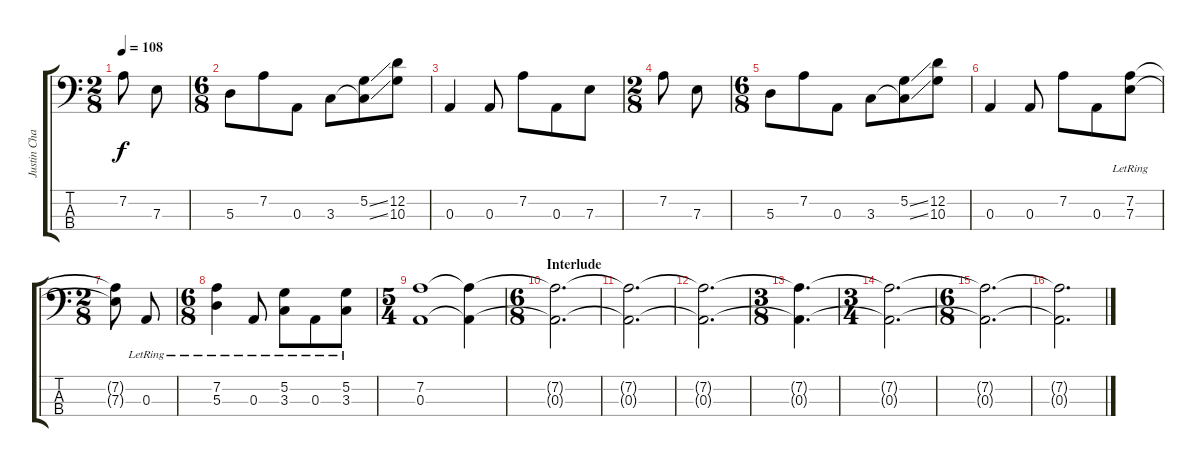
\track ("Justin Chancellor" "Justin Cha") {instrument electricbasspick}
\staff {score tabs}
\tuning (G2 D2 A1 D1) {hide}
\ts (2 8)
\tempo 108
\clef f4
\ks c
7.2.8{dy f} 7.3.8 |
\ts (6 8)
5.3.8 7.2.8 0.3.8 3.3.8 (5.2{ss} 3.3{ss t}).8 (12.2 10.3).8 |
0.3.4 0.3.8 7.2.8 0.3.8 7.3.8 |
\ts (2 8)
7.2.8 7.3.8 |
\ts (6 8)
5.3.8 7.2.8 0.3.8 3.3.8 (5.2{ss} 3.3{ss t}).8 (12.2 10.3).8 |
0.3.4 0.3.8 7.2.8 0.3.8 (7.2{lr} 7.3{lr}).8 |
\ts (2 8)
(7.2{t} 7.3{t}).8 0.3{lr}.8 |
\ts (6 8)
(7.2{lr} 5.3{lr}).4 0.3{lr}.8 (5.2{lr} 3.3{lr}).8 0.3{lr}.8 (5.2{lr} 3.3{lr}).8 |
\ts (5 4)
(7.2 0.3).1 (7.2{t} 0.3{t}).4 |
\ts (6 8)
\section ("" "Interlude")
(7.2{t} 0.3{t}).2{d} |
(7.2{t} 0.3{t}).2{d} |
(7.2{t} 0.3{t}).2{d} |
\ts (3 8)
(7.2{t} 0.3{t}).4{d} |
\ts (3 4)
(7.2{t} 0.3{t}).2{d} |
\ts (6 8)
(7.2{t} 0.3{t}).2{d} |
(7.2{t} 0.3{t}).2{d}
